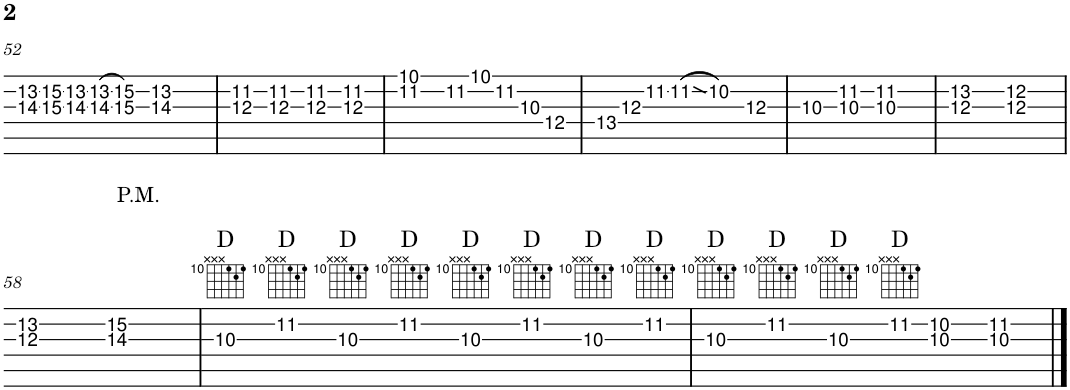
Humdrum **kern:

**kern	**harte
*part1	*part1
*staff1	*
*I"Track 1	*
!!LO:PB:g=z
*clefGv2	*
*k[]	*
*M4/4	*
*Xbrackettup	*
=52	=52
12a\ 12cc\L	.
12b-X\ 12dd\	.
12a\ 12cc\J	.
(8a 8cc	.
!LO:TX:b:t=P.M.	!
4b- 4dd)	.
4a 4cc	.
8r	.
=53	=53
4g 4b-X	.
4g 4b-	.
4g 4b-	.
4g 4b-	.
=54	=54
4.b-X 4.dd	.
8b-	.
8ddL	.
8b-J	.
8fL	.
8dJ	.
=55	=55
8e-XL	.
8gJ	.
8b-XL	.
(8b-J	.
4a)	.
4g	.
=56	=56
4f	.
4f 4b-X	.
2f 2b-	.
=57	=57
2g 2cc	.
2g 2b	.
!!LO:LB:g=z
=58	=58
2g 2cc	.
2a 2dd	.
=59	=59
8f	D:maj
8b-X	D:maj
8f	D:maj
8b-	D:maj
8f	D:maj
8b-	D:maj
8f	D:maj
8b-	D:maj
=60	=60
8f	D:maj
8b-X	D:maj
8f	D:maj
8b-	D:maj
4f 4a	.
4f 4b-	.
==	==
*-	*-
